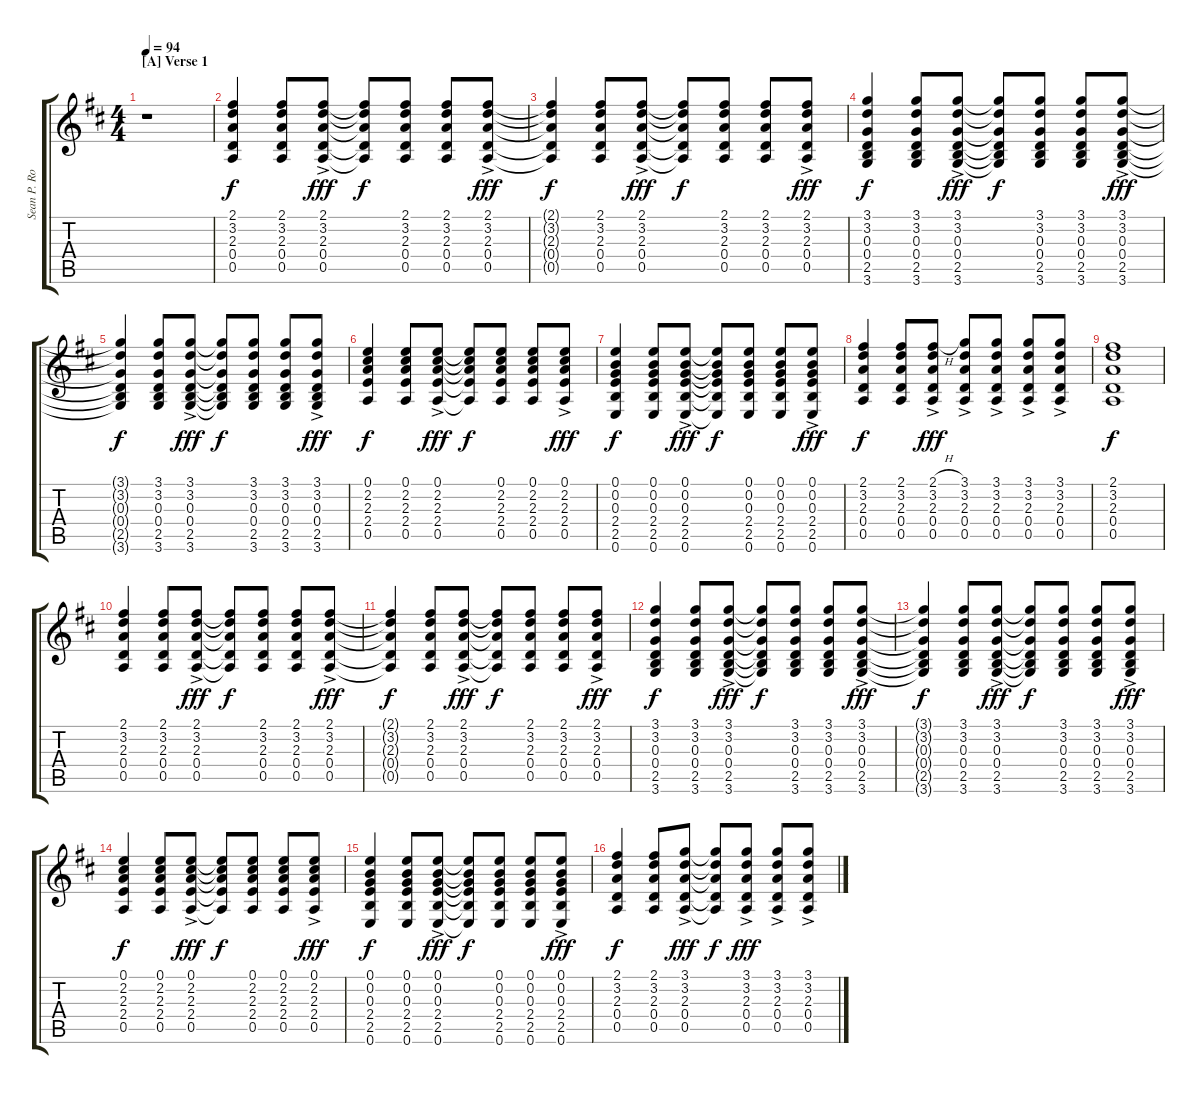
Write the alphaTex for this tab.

\track ("Sean P. Rogan" "Sean P. Ro") {instrument acousticguitarnylon}
\staff {score tabs}
\tuning (E4 B3 G3 D3 A2 E2) {hide}
\ts (4 4)
\section ("" "[A] Verse 1")
\tempo 94
\clef g2
\ks d
r.1{dy f instrument acousticguitarnylon} |
(2.1 3.2 2.3 0.4 0.5).4 (2.1 3.2 2.3 0.4 0.5).8 (2.1{ac} 3.2{ac} 2.3{ac} 0.4 0.5).8{dy fff} (2.1{t} 3.2{t} 2.3{t} 0.4{t} 0.5{t}).8{dy f} (2.1 3.2 2.3 0.4 0.5).8 (2.1 3.2 2.3 0.4 0.5).8 (2.1{ac} 3.2{ac} 2.3{ac} 0.4 0.5).8{dy fff} |
(2.1{t} 3.2{t} 2.3{t} 0.4{t} 0.5{t}).4{dy f} (2.1 3.2 2.3 0.4 0.5).8 (2.1{ac} 3.2{ac} 2.3{ac} 0.4 0.5).8{dy fff} (2.1{t} 3.2{t} 2.3{t} 0.4{t} 0.5{t}).8{dy f} (2.1 3.2 2.3 0.4 0.5).8 (2.1 3.2 2.3 0.4 0.5).8 (2.1{ac} 3.2{ac} 2.3{ac} 0.4 0.5).8{dy fff} |
(3.1 3.2 0.3 0.4 2.5 3.6).4{dy f} (3.1 3.2 0.3 0.4 2.5 3.6).8 (3.1{ac} 3.2{ac} 0.3{ac} 0.4 2.5 3.6).8{dy fff} (3.1{t} 3.2{t} 0.3{t} 0.4{t} 2.5{t} 3.6{t}).8{dy f} (3.1 3.2 0.3 0.4 2.5 3.6).8 (3.1 3.2 0.3 0.4 2.5 3.6).8 (3.1{ac} 3.2{ac} 0.3{ac} 0.4 2.5 3.6).8{dy fff} |
(3.1{t} 3.2{t} 0.3{t} 0.4{t} 2.5{t} 3.6{t}).4{dy f} (3.1 3.2 0.3 0.4 2.5 3.6).8 (3.1{ac} 3.2{ac} 0.3{ac} 0.4 2.5 3.6).8{dy fff} (3.1{t} 3.2{t} 0.3{t} 0.4{t} 2.5{t} 3.6{t}).8{dy f} (3.1 3.2 0.3 0.4 2.5 3.6).8 (3.1 3.2 0.3 0.4 2.5 3.6).8 (3.1{ac} 3.2{ac} 0.3{ac} 0.4 2.5 3.6).8{dy fff} |
(0.1 2.2 2.3 2.4 0.5).4{dy f} (0.1 2.2 2.3 2.4 0.5).8 (0.1{ac} 2.2{ac} 2.3{ac} 2.4{ac} 0.5).8{dy fff} (0.1{t} 2.2{t} 2.3{t} 2.4{t} 0.5{t}).8{dy f} (0.1 2.2 2.3 2.4 0.5).8 (0.1 2.2 2.3 2.4 0.5).8 (0.1{ac} 2.2{ac} 2.3{ac} 2.4{ac} 0.5).8{dy fff} |
(0.1 0.2 0.3 2.4 2.5 0.6).4{dy f} (0.1 0.2 0.3 2.4 2.5 0.6).8 (0.1{ac} 0.2{ac} 0.3{ac} 2.4 2.5 0.6).8{dy fff} (0.1{t} 0.2{t} 0.3{t} 2.4{t} 2.5{t} 0.6{t}).8{dy f} (0.1 0.2 0.3 2.4 2.5 0.6).8 (0.1 0.2 0.3 2.4 2.5 0.6).8 (0.1{ac} 0.2{ac} 0.3{ac} 2.4 2.5 0.6).8{dy fff} |
(2.1 3.2 2.3 0.4 0.5).4{dy f} (2.1 3.2 2.3 0.4 0.5).8 (2.1{h ac} 3.2{ac} 2.3{ac} 0.4 0.5).8{dy fff} (3.1{ac} 3.2{ac} 2.3{ac} 0.4 0.5).8 (3.1{ac} 3.2{ac} 2.3{ac} 0.4 0.5).8 (3.1{ac} 3.2{ac} 2.3{ac} 0.4 0.5).8 (3.1{ac} 3.2{ac} 2.3{ac} 0.4 0.5).8 |
(2.1 3.2 2.3 0.4 0.5).1{dy f} |
(2.1 3.2 2.3 0.4 0.5).4 (2.1 3.2 2.3 0.4 0.5).8 (2.1{ac} 3.2{ac} 2.3{ac} 0.4 0.5).8{dy fff} (2.1{t} 3.2{t} 2.3{t} 0.4{t} 0.5{t}).8{dy f} (2.1 3.2 2.3 0.4 0.5).8 (2.1 3.2 2.3 0.4 0.5).8 (2.1{ac} 3.2{ac} 2.3{ac} 0.4 0.5).8{dy fff} |
(2.1{t} 3.2{t} 2.3{t} 0.4{t} 0.5{t}).4{dy f} (2.1 3.2 2.3 0.4 0.5).8 (2.1{ac} 3.2{ac} 2.3{ac} 0.4 0.5).8{dy fff} (2.1{t} 3.2{t} 2.3{t} 0.4{t} 0.5{t}).8{dy f} (2.1 3.2 2.3 0.4 0.5).8 (2.1 3.2 2.3 0.4 0.5).8 (2.1{ac} 3.2{ac} 2.3{ac} 0.4 0.5).8{dy fff} |
(3.1 3.2 0.3 0.4 2.5 3.6).4{dy f} (3.1 3.2 0.3 0.4 2.5 3.6).8 (3.1{ac} 3.2{ac} 0.3{ac} 0.4 2.5 3.6).8{dy fff} (3.1{t} 3.2{t} 0.3{t} 0.4{t} 2.5{t} 3.6{t}).8{dy f} (3.1 3.2 0.3 0.4 2.5 3.6).8 (3.1 3.2 0.3 0.4 2.5 3.6).8 (3.1{ac} 3.2{ac} 0.3{ac} 0.4 2.5 3.6).8{dy fff} |
(3.1{t} 3.2{t} 0.3{t} 0.4{t} 2.5{t} 3.6{t}).4{dy f} (3.1 3.2 0.3 0.4 2.5 3.6).8 (3.1{ac} 3.2{ac} 0.3{ac} 0.4 2.5 3.6).8{dy fff} (3.1{t} 3.2{t} 0.3{t} 0.4{t} 2.5{t} 3.6{t}).8{dy f} (3.1 3.2 0.3 0.4 2.5 3.6).8 (3.1 3.2 0.3 0.4 2.5 3.6).8 (3.1{ac} 3.2{ac} 0.3{ac} 0.4 2.5 3.6).8{dy fff} |
(0.1 2.2 2.3 2.4 0.5).4{dy f} (0.1 2.2 2.3 2.4 0.5).8 (0.1{ac} 2.2{ac} 2.3{ac} 2.4{ac} 0.5).8{dy fff} (0.1{t} 2.2{t} 2.3{t} 2.4{t} 0.5{t}).8{dy f} (0.1 2.2 2.3 2.4 0.5).8 (0.1 2.2 2.3 2.4 0.5).8 (0.1{ac} 2.2{ac} 2.3{ac} 2.4{ac} 0.5).8{dy fff} |
(0.1 0.2 0.3 2.4 2.5 0.6).4{dy f} (0.1 0.2 0.3 2.4 2.5 0.6).8 (0.1{ac} 0.2{ac} 0.3{ac} 2.4 2.5 0.6).8{dy fff} (0.1{t} 0.2{t} 0.3{t} 2.4{t} 2.5{t} 0.6{t}).8{dy f} (0.1 0.2 0.3 2.4 2.5 0.6).8 (0.1 0.2 0.3 2.4 2.5 0.6).8 (0.1{ac} 0.2{ac} 0.3{ac} 2.4 2.5 0.6).8{dy fff} |
(2.1 3.2 2.3 0.4 0.5).4{dy f} (2.1 3.2 2.3 0.4 0.5).8 (3.1{ac} 3.2{ac} 2.3{ac} 0.4 0.5).8{dy fff} (3.1{t} 3.2{t} 2.3{t} 0.4{t} 0.5{t}).8{dy f} (3.1{ac} 3.2{ac} 2.3{ac} 0.4 0.5).8{dy fff} (3.1{ac} 3.2{ac} 2.3{ac} 0.4 0.5).8 (3.1{ac} 3.2{ac} 2.3{ac} 0.4 0.5).8
